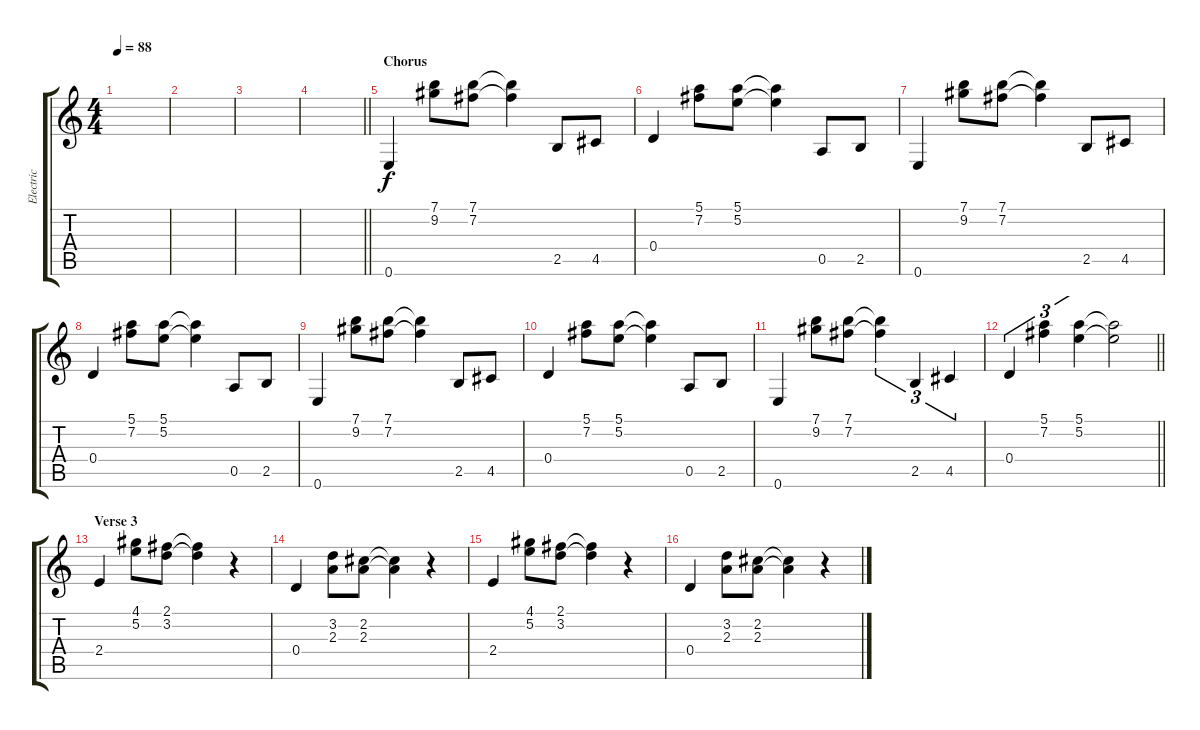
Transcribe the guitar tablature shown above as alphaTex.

\track ("Electric" "Electric") {instrument overdrivenguitar}
\staff {score tabs}
\tuning (E4 B3 G3 D3 A2 E2) {hide}
\ts (4 4)
\tempo 88
\clef g2
\ks c
|
|
|
\barLineRight lightlight
|
\section ("" "Chorus")
0.6.4 (7.1 9.2).8 (7.1 7.2).8 (7.1{t} 7.2{t}).4 2.5.8 4.5.8 |
0.4.4 (5.1 7.2).8 (5.1 5.2).8 (5.1{t} 5.2{t}).4 0.5.8 2.5.8 |
0.6.4 (7.1 9.2).8 (7.1 7.2).8 (7.1{t} 7.2{t}).4 2.5.8 4.5.8 |
0.4.4 (5.1 7.2).8 (5.1 5.2).8 (5.1{t} 5.2{t}).4 0.5.8 2.5.8 |
0.6.4 (7.1 9.2).8 (7.1 7.2).8 (7.1{t} 7.2{t}).4 2.5.8 4.5.8 |
0.4.4 (5.1 7.2).8 (5.1 5.2).8 (5.1{t} 5.2{t}).4 0.5.8 2.5.8 |
0.6.4 (7.1 9.2).8 (7.1 7.2).8 (7.1{t} 7.2{t}).4{tu (3 2)} 2.5.4{tu (3 2)} 4.5.4{tu (3 2)} |
\barLineRight lightlight
0.4.4{tu (3 2)} (5.1 7.2).4{tu (3 2)} (5.1 5.2).4{tu (3 2)} (5.1{t} 5.2{t}).2 |
\section ("" "Verse 3")
2.4.4 (4.1 5.2).8 (2.1 3.2).8 (2.1{t} 3.2{t}).4 r.4 |
0.4.4 (3.2 2.3).8 (2.2 2.3).8 (2.2{t} 2.3{t}).4 r.4 |
2.4.4 (4.1 5.2).8 (2.1 3.2).8 (2.1{t} 3.2{t}).4 r.4 |
0.4.4 (3.2 2.3).8 (2.2 2.3).8 (2.2{t} 2.3{t}).4 r.4
